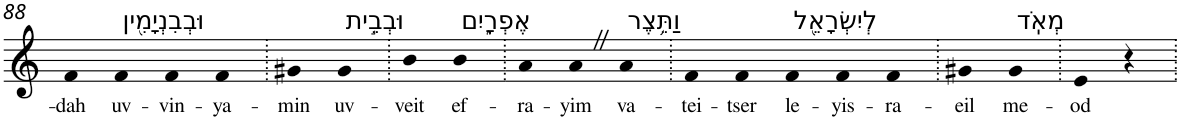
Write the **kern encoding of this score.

**kern	**text
*part1	*part1
*staff1	*staff1
*I"Piano	*
*I'Pno	*
!!LO:PB:g=z
*clefG2	*
*k[]	*
=88	=88
!	!LO:LY:b
4f	-dah
!LO:TX:a:t=וּבְבִנְיָמִ֖ין	!
!	!LO:LY:b
4f	uv-
!	!LO:LY:b
4f	-vin-
!	!LO:LY:b
4f	-ya-
=89.	=89.
!	!LO:LY:b
4g#X	-min
!LO:TX:a:t=וּבְבֵ֣ית	!
!	!LO:LY:b
4g#	uv-
=90.	=90.
!	!LO:LY:b
4b	-veit
!LO:TX:a:t=אֶפְרָ֑יִם	!
!	!LO:LY:b
4b	ef-
=91.	=91.
!	!LO:LY:b
4a	-ra-
!	!LO:LY:b
4aZ	-yim
!LO:TX:a:t=וַתֵּ֥צֶר	!
!	!LO:LY:b
4a	va-
=92.	=92.
!	!LO:LY:b
4f	-tei-
!	!LO:LY:b
4f	-tser
!LO:TX:a:t=לְיִשְׂרָאֵ֖ל	!
!	!LO:LY:b
4f	le-
!	!LO:LY:b
4f	-yis-
!	!LO:LY:b
4f	-ra-
=93.	=93.
!	!LO:LY:b
4g#X	-eil
!LO:TX:a:t=מְאֹֽד	!
!	!LO:LY:b
4g#	me-
=94.	=94.
!	!LO:LY:b
4e	-od
4r	.
=.	=.
*-	*-
